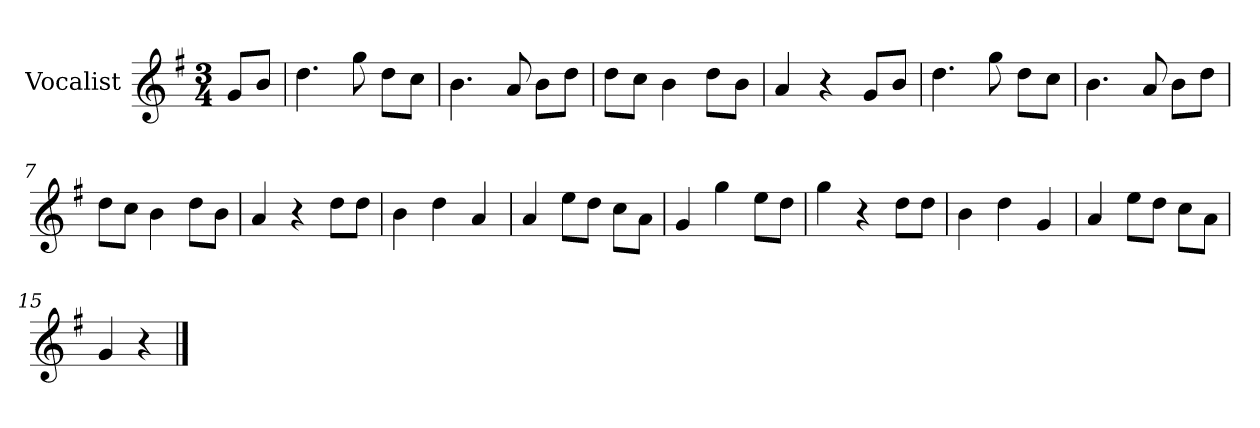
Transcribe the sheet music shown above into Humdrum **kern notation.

**kern
*part1
*staff1
*I"Vocalist
*k[f#]
*G:
*M3/4
=
8gL
8bJ
=1
4.dd
8gg
8ddL
8ccJ
=2
4.b
8a
8bL
8ddJ
=3
8ddL
8ccJ
4b
8ddL
8bJ
=4
4a
4r
8gL
8bJ
=5
4.dd
8gg
8ddL
8ccJ
=6
4.b
8a
8bL
8ddJ
=7
8ddL
8ccJ
4b
8ddL
8bJ
=8
4a
4r
8ddL
8ddJ
=9
4b
4dd
4a
=10
4a
8eeL
8ddJ
8ccL
8aJ
=11
4g
4gg
8eeL
8ddJ
=12
4gg
4r
8ddL
8ddJ
=13
4b
4dd
4g
=14
4a
8eeL
8ddJ
8ccL
8aJ
=15
4g
4r
==
*-
